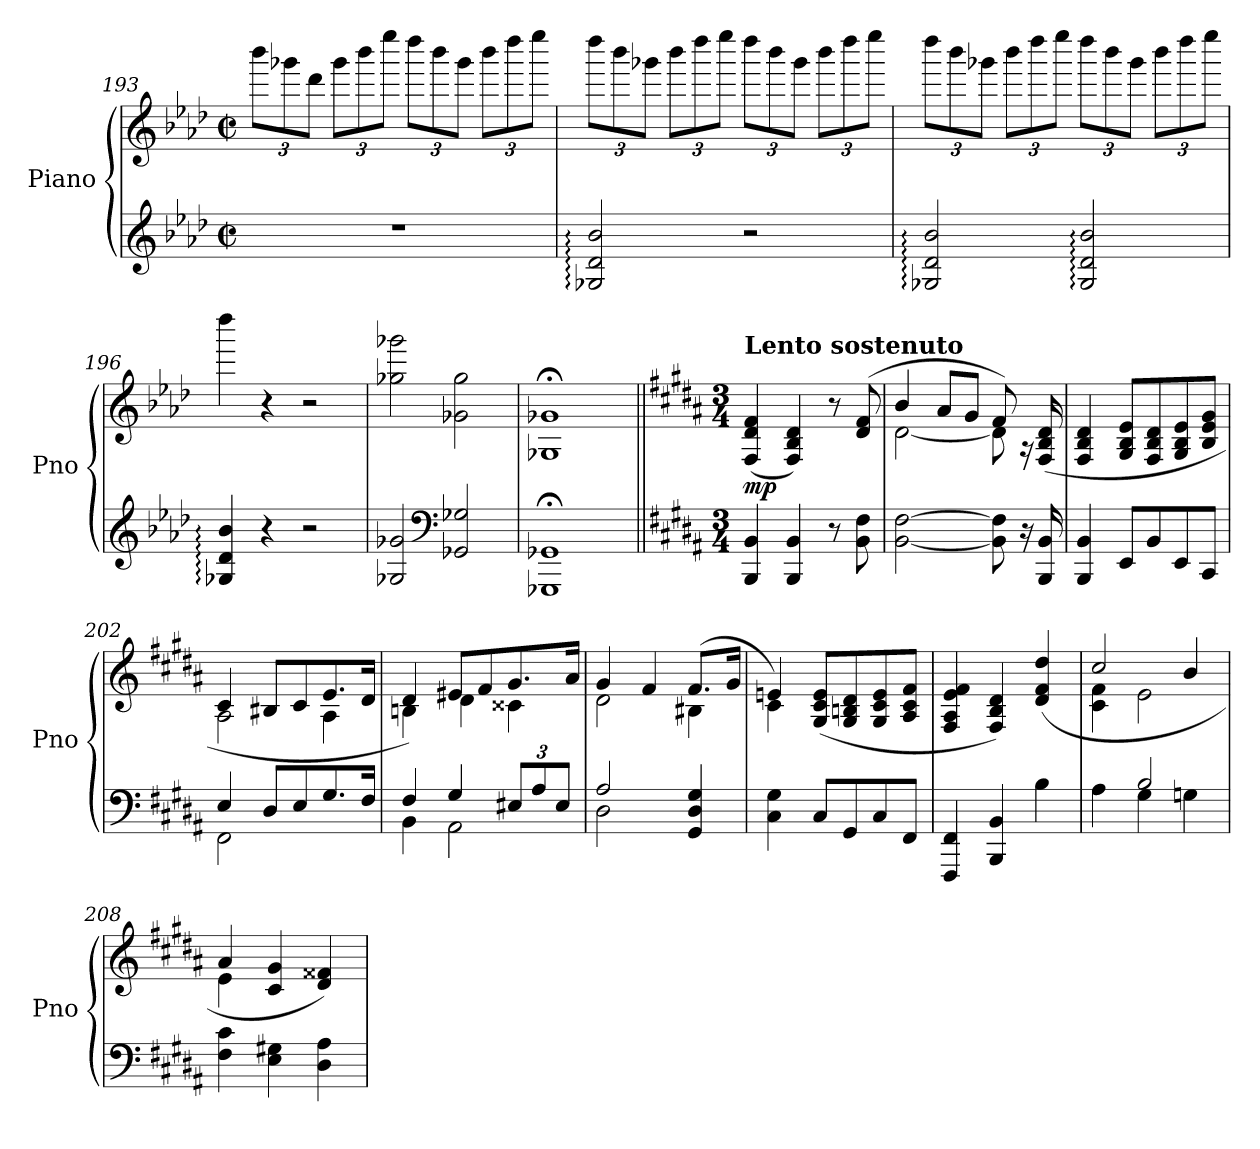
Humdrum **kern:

**kern	**kern	**dynam
*part1	*part1	*part1
*staff2	*staff1	*staff1/2
*I"Piano	*	*
*I'Pno	*	*
*clefG2	*clefG2	*
*k[b-e-a-d-]	*k[b-e-a-d-]	*
*M2/2	*M2/2	*
*met(c|)	*met(c|)	*
*	*Xbrackettup	*
=193	=193	=193
1r	12bbb-\L	.
.	12ggg-X\	.
.	12ddd-\J	.
.	12ggg-\L	.
.	12bbb-\	.
.	12eeee-\J	.
.	12dddd-\L	.
.	12bbb-\	.
.	12ggg-\J	.
.	12bbb-\L	.
.	12dddd-\	.
.	12eeee-\J	.
!!LO:LB:g=z
=194	=194	=194
2G-X/: 2d-/: 2b-/:	12dddd-\L	.
.	12bbb-\	.
.	12ggg-X\J	.
.	12bbb-\L	.
.	12dddd-\	.
.	12eeee-\J	.
2r	12dddd-\L	.
.	12bbb-\	.
.	12ggg-\J	.
.	12bbb-\L	.
.	12dddd-\	.
.	12eeee-\J	.
=195	=195	=195
*	*MM190	*
2G-X/: 2d-/: 2b-/:	12dddd-\L	.
.	12bbb-\	.
.	12ggg-X\J	.
.	12bbb-\L	.
.	12dddd-\	.
.	12eeee-\J	.
*	*MM170	*
2G-/: 2d-/: 2b-/:	12dddd-\L	.
.	12bbb-\	.
.	12ggg-\J	.
.	12bbb-\L	.
.	12dddd-\	.
.	12eeee-\J	.
=196	=196	=196
*	*MM150	*
4G-X/: 4d-/: 4b-/:	4dddd-\	.
4r	4r	.
2r	2r	.
=197	=197	=197
2G-X/ 2g-X/	2gg-X\ 2ggg-X\	.
*clefF4	*	*
2GG-X/ 2G-X/	2g-X\ 2gg-\	.
!!LO:LB:g=z
=198	=198	=198
*	*MM80	*
1GGG-X; 1GG-X;	1G-X;< 1g-X;<	.
=199||	=199||	=199||
*k[f#c#g#d#a#]	*k[f#c#g#d#a#]	*
*M3/4	*M3/4	*
*	*MM70	*
!	!LO:TX:a:B:t=Lento sostenuto	!
!	!	!LO:DY:a=2
4BBB/ 4BB/	(>4F#/ 4d#/ 4f#/	mp
4BBB/ 4BB/	4F#/ 4B/ 4d#/)	.
8r	8r	.
8BB\ 8F#\	(>8d#/ 8f#/	.
=200	=200	=200
*	*^	*
[2BB\ [2F#\	4b/	[2d#\	.
.	8a#/L	.	.
.	8g#/J	.	.
8BB\] 8F#\]	8d#\]	8f#/)	.
16r	16rA	8ryy	.
16BBB/ 16BB/	(16F#/ 16B/ 16d#/	.	.
*	*v	*v	*
=201	=201	=201
4BBB/ 4BB/	4F#/ 4B/ 4d#/	.
8EE/L	8G#/ 8B/ 8e/L	.
8BB/	8F#/ 8B/ 8d#/	.
8EE/	8G#/ 8B/ 8e/	.
8CC#/J	8B/ 8e/ 8g#/J	.
=202	=202	=202
*^	*^	*
4E/	2FF#\	4c#/	2A#\	.
8D#/L	.	8B#X/L	.	.
8E/	.	8c#/	.	.
8.G#/	4ryy	8.e/	4A#\	.
16F#/Jk	.	16d#/Jk	.	.
=203	=203	=203	=203	=203
4F#/	4BB\	4d#/)	4Bn\	.
4G#/	2AA#\	8e#X/L	4d#\	.
.	.	8f#/	.	.
*Xbrackettup	*	*	*	*
12E#X/L	.	8.g#/	4c##X\	.
12A#/	.	.	.	.
12E#/J	.	.	.	.
.	.	16a#/Jk	.	.
!!LO:LB:g=z	!!
=204	=204	=204	=204	=204
2A#/	2D#\	4g#/	2d#\	.
.	.	4f#/	.	.
4GG#/ 4D#/ 4G#/	4ryy	(8.f#/L	4B#X\	.
.	.	16g#/Jk	.	.
*v	*v	*	*	*
=205	=205	=205	=205
4C#\ 4G#\	4en/)	4c#\	.
8C#/L	(8G#/ 8c#/ 8e/L	2ryy	.
8GG#/	8G#/ 8Bn/ 8d#/	.	.
8C#/	8G#/ 8c#/ 8e/	.	.
8FF#/J	8A#/ 8c#/ 8f#/J	.	.
*	*v	*v	*
=206	=206	=206
4FFF#/ 4FF#/	4F#/ 4A#/ 4e/ 4f#/	.
4BBB/ 4BB/	4F#/ 4B/ 4d#/)	.
4B\	(4d#/ 4f#/ 4dd#/	.
=207	=207	=207
*^	*^	*
4A#\	4ryy	2cc#/	4c#\ 4f#\	.
4G#\	2B/	.	2e\	.
4Gn\	.	4b/	.	.
*v	*v	*	*	*
=208	=208	=208	=208
4F#\ 4c#\	4a#/	4e\	.
4E\ 4G#X\	4c#/ 4g#/	2ryy	.
4D#\ 4A#\	4d#/ 4f##X/)	.	.
*	*v	*v	*
=	=	=
*-	*-	*-
